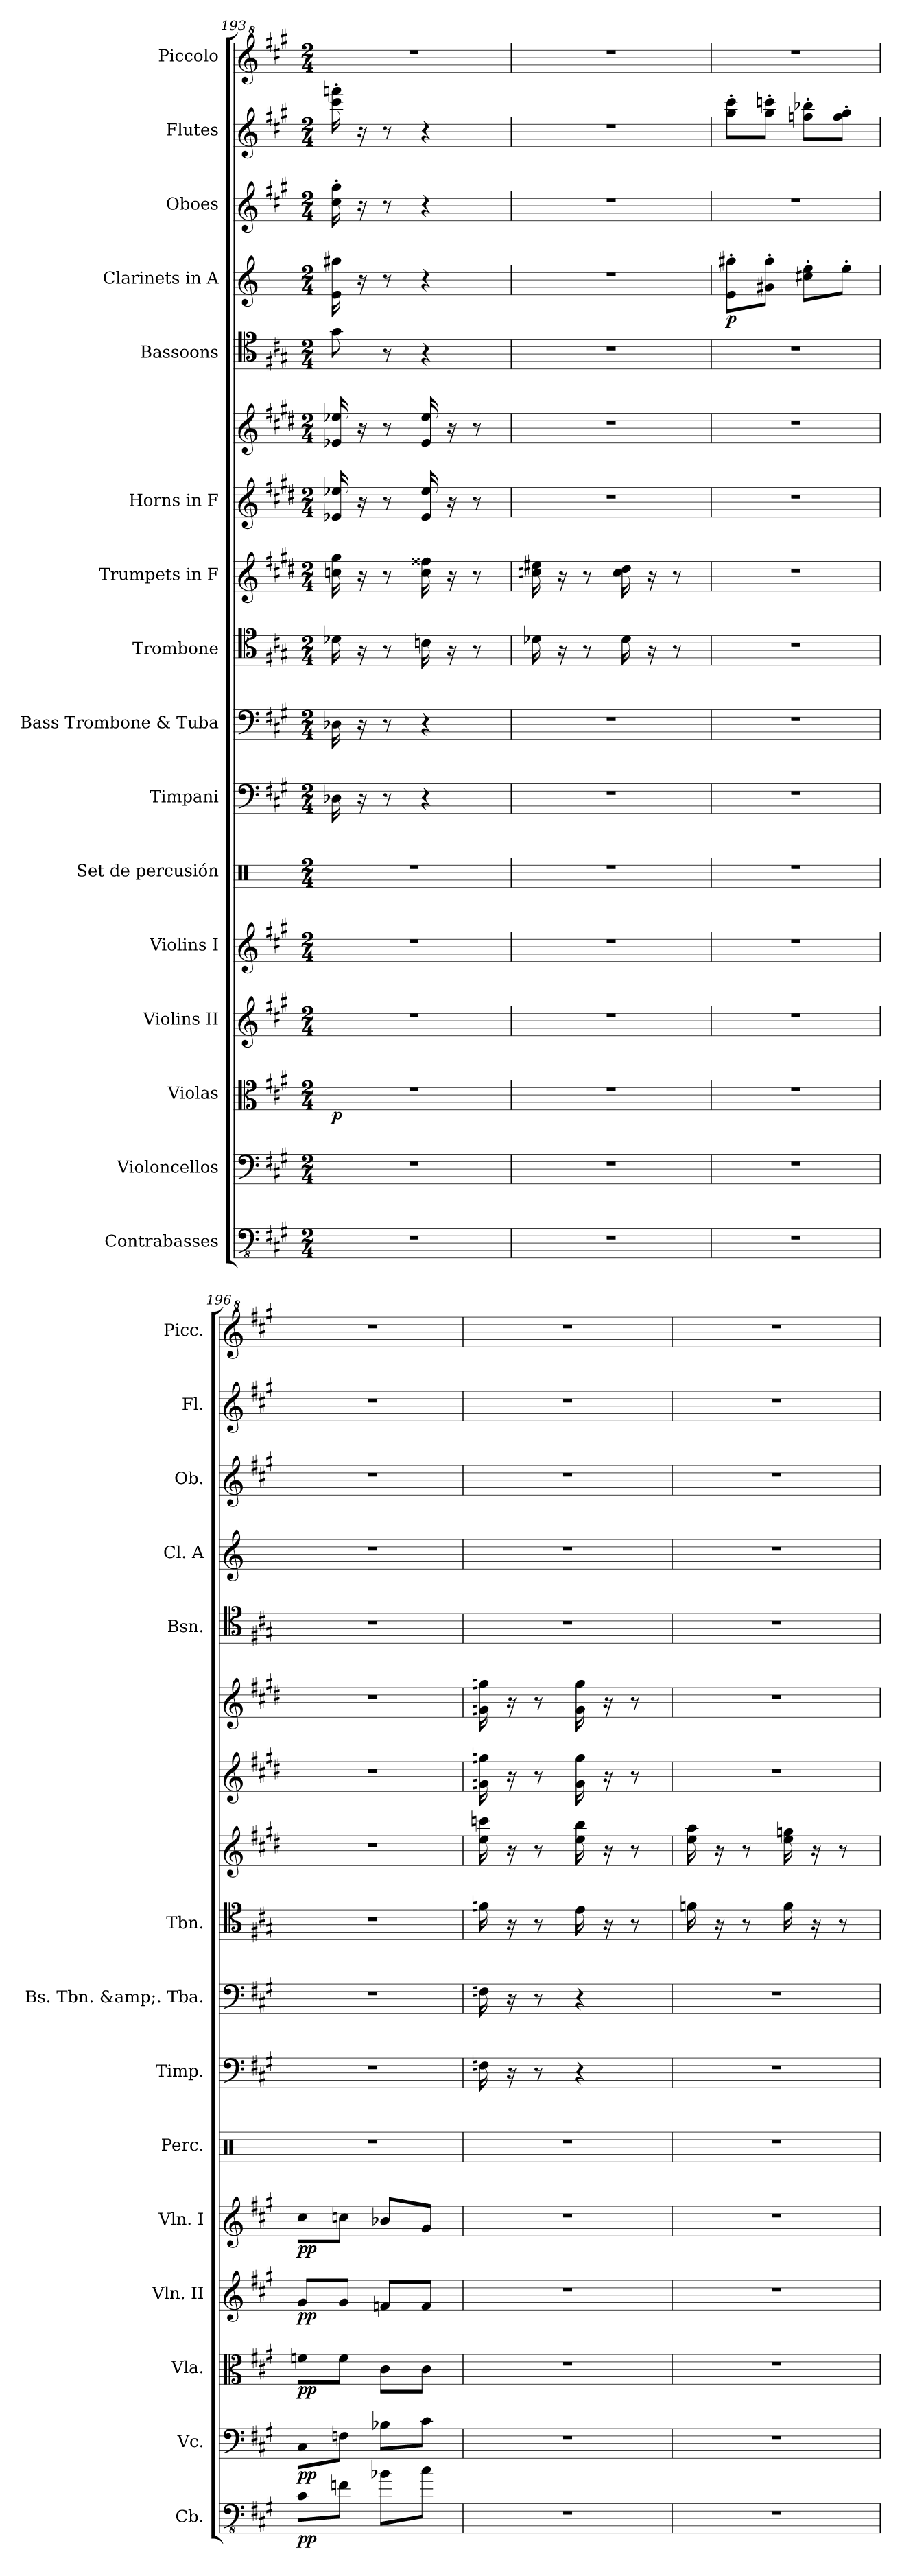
**kern	**dynam	**kern	**dynam	**kern	**dynam	**kern	**dynam	**kern	**dynam	**kern	**kern	**kern	**kern	**kern	**kern	**kern	**kern	**kern	**dynam	**kern	**kern	**kern
*part16	*part16	*part15	*part15	*part14	*part14	*part13	*part13	*part12	*part12	*part11	*part10	*part9	*part8	*part7	*part6	*part6	*part5	*part4	*part4	*part3	*part2	*part1
*staff17	*staff17	*staff16	*staff16	*staff15	*staff15	*staff14	*staff14	*staff13	*staff13	*staff12	*staff11	*staff10	*staff9	*staff8	*staff7	*staff6	*staff5	*staff4	*staff4	*staff3	*staff2	*staff1
*I"Contrabasses	*	*I"Violoncellos	*	*I"Violas	*	*I"Violins II	*	*I"Violins I	*	*I"Set de percusión	*I"Timpani	*I"Bass Trombone &amp; Tuba	*I"Trombone	*I"Trumpets in F	*I"Horns in F	*	*I"Bassoons	*I"Clarinets in A	*	*I"Oboes	*I"Flutes	*I"Piccolo
*I'Cb.	*	*I'Vc.	*	*I'Vla.	*	*I'Vln. II	*	*I'Vln. I	*	*I'Perc.	*I'Timp.	*I'Bs. Tbn. &amp;. Tba.	*I'Tbn.	*	*	*	*I'Bsn.	*I'Cl. A	*	*I'Ob.	*I'Fl.	*I'Picc.
!!LO:PB:g=z
*clefFv4	*	*clefF4	*	*clefC3	*	*clefG2	*	*clefG2	*	*clefX	*clefF4	*clefF4	*clefC4	*clefG2	*clefG2	*clefG2	*clefC4	*clefG2	*	*clefG2	*clefG2	*clefG^2
*ITrd7c12	*	*	*	*	*	*	*	*	*	*	*	*	*	*ITrd4c7	*ITrd4c7	*ITrd4c7	*	*ITrd2c3	*	*	*	*ITrd-7c-12
*k[f#c#g#]	*	*k[f#c#g#]	*	*k[f#c#g#]	*	*k[f#c#g#]	*	*k[f#c#g#]	*	*k[]	*k[f#c#g#]	*k[f#c#g#]	*k[f#c#g#]	*k[f#c#g#]	*k[f#c#g#]	*k[f#c#g#]	*k[f#c#g#]	*k[f#c#g#]	*	*k[f#c#g#]	*k[f#c#g#]	*k[f#c#g#]
*M2/4	*	*M2/4	*	*M2/4	*	*M2/4	*	*M2/4	*	*M2/4	*M2/4	*M2/4	*M2/4	*M2/4	*M2/4	*M2/4	*M2/4	*M2/4	*	*M2/4	*M2/4	*M2/4
=193	=193	=193	=193	=193	=193	=193	=193	=193	=193	=193	=193	=193	=193	=193	=193	=193	=193	=193	=193	=193	=193	=193
!	!	!	!	!	!LO:DY:b	!	!	!	!	!	!	!	!	!	!	!	!	!	!	!	!	!
2r	.	2r	.	2r	p	2r	.	2r	.	2r	16D-X\	16D-X\	16d-X\	16fn\ 16cc#\	16A-X/ 16a-X/	16A-X/ 16a-X/	8g#\	16c#\ 16ee#X\	.	16cc#\' 16gg#\'	16ccc#\' 16fffn\'	2r
.	.	.	.	.	.	.	.	.	.	.	16r	16r	16r	16r	16r	16r	.	16r	.	16r	16r	.
.	.	.	.	.	.	.	.	.	.	.	8r	8r	8r	8r	8r	8r	8r	8r	.	8r	8r	.
.	.	.	.	.	.	.	.	.	.	.	4r	4r	16cn\	16f\ 16b#X\	16A-/ 16a-/	16A-/ 16a-/	4r	4r	.	4r	4r	.
.	.	.	.	.	.	.	.	.	.	.	.	.	16r	16r	16r	16r	.	.	.	.	.	.
.	.	.	.	.	.	.	.	.	.	.	.	.	8r	8r	8r	8r	.	.	.	.	.	.
=194	=194	=194	=194	=194	=194	=194	=194	=194	=194	=194	=194	=194	=194	=194	=194	=194	=194	=194	=194	=194	=194	=194
2r	.	2r	.	2r	.	2r	.	2r	.	2r	2r	2r	16d-X\	16fn\ 16a#X\	2r	2r	2r	2r	.	2r	2r	2r
.	.	.	.	.	.	.	.	.	.	.	.	.	16r	16r	.	.	.	.	.	.	.	.
.	.	.	.	.	.	.	.	.	.	.	.	.	8r	8r	.	.	.	.	.	.	.	.
.	.	.	.	.	.	.	.	.	.	.	.	.	16d-\	16f\ 16g#\	.	.	.	.	.	.	.	.
.	.	.	.	.	.	.	.	.	.	.	.	.	16r	16r	.	.	.	.	.	.	.	.
.	.	.	.	.	.	.	.	.	.	.	.	.	8r	8r	.	.	.	.	.	.	.	.
=195	=195	=195	=195	=195	=195	=195	=195	=195	=195	=195	=195	=195	=195	=195	=195	=195	=195	=195	=195	=195	=195	=195
!	!	!	!	!	!	!	!	!	!	!	!	!	!	!	!	!	!	!	!LO:DY:b	!	!	!
2r	.	2r	.	2r	.	2r	.	2r	.	2r	2r	2r	2r	2r	2r	2r	2r	8c#\' 8ee#X\'L	p	2r	8gg#\' 8ccc#\'L	2r
.	.	.	.	.	.	.	.	.	.	.	.	.	.	.	.	.	.	8e#X\' 8ee#\'J	.	.	8gg#\' 8cccn\'J	.
.	.	.	.	.	.	.	.	.	.	.	.	.	.	.	.	.	.	8a#X\' 8cc#\'L	.	.	8ffn\' 8bb-X\'L	.
.	.	.	.	.	.	.	.	.	.	.	.	.	.	.	.	.	.	8cc#'\J	.	.	8ff\' 8gg#\'J	.
=196	=196	=196	=196	=196	=196	=196	=196	=196	=196	=196	=196	=196	=196	=196	=196	=196	=196	=196	=196	=196	=196	=196
!	!LO:DY:b	!	!LO:DY:b	!	!LO:DY:b	!	!LO:DY:b	!	!LO:DY:b	!	!	!	!	!	!	!	!	!	!	!	!	!
8CC#\L	pp	8C#\L	pp	8fn\L	pp	8g#/L	pp	8cc#\L	pp	2r	2r	2r	2r	2r	2r	2r	2r	2r	.	2r	2r	2r
8FFn\J	.	8Fn\J	.	8f\J	.	8g#/J	.	8ccn\J	.	.	.	.	.	.	.	.	.	.	.	.	.	.
8BB-X\L	.	8B-X\L	.	8c#\L	.	8fn/L	.	8b-X/L	.	.	.	.	.	.	.	.	.	.	.	.	.	.
8C#\J	.	8c#\J	.	8c#\J	.	8f/J	.	8g#/J	.	.	.	.	.	.	.	.	.	.	.	.	.	.
=197	=197	=197	=197	=197	=197	=197	=197	=197	=197	=197	=197	=197	=197	=197	=197	=197	=197	=197	=197	=197	=197	=197
2r	.	2r	.	2r	.	2r	.	2r	.	2r	16Fn\	16Fn\	16fn\	16a\ 16ffn\	16cn\ 16ccn\	16cn\ 16ccn\	2r	2r	.	2r	2r	2r
.	.	.	.	.	.	.	.	.	.	.	16r	16r	16r	16r	16r	16r	.	.	.	.	.	.
.	.	.	.	.	.	.	.	.	.	.	8r	8r	8r	8r	8r	8r	.	.	.	.	.	.
.	.	.	.	.	.	.	.	.	.	.	4r	4r	16e\	16a\ 16ee\	16c\ 16cc\	16c\ 16cc\	.	.	.	.	.	.
.	.	.	.	.	.	.	.	.	.	.	.	.	16r	16r	16r	16r	.	.	.	.	.	.
.	.	.	.	.	.	.	.	.	.	.	.	.	8r	8r	8r	8r	.	.	.	.	.	.
!!LO:PB:g=z
=198	=198	=198	=198	=198	=198	=198	=198	=198	=198	=198	=198	=198	=198	=198	=198	=198	=198	=198	=198	=198	=198	=198
2r	.	2r	.	2r	.	2r	.	2r	.	2r	2r	2r	16fn\	16a\ 16dd\	2r	2r	2r	2r	.	2r	2r	2r
.	.	.	.	.	.	.	.	.	.	.	.	.	16r	16r	.	.	.	.	.	.	.	.
.	.	.	.	.	.	.	.	.	.	.	.	.	8r	8r	.	.	.	.	.	.	.	.
.	.	.	.	.	.	.	.	.	.	.	.	.	16f\	16a\ 16ccn\	.	.	.	.	.	.	.	.
.	.	.	.	.	.	.	.	.	.	.	.	.	16r	16r	.	.	.	.	.	.	.	.
.	.	.	.	.	.	.	.	.	.	.	.	.	8r	8r	.	.	.	.	.	.	.	.
=	=	=	=	=	=	=	=	=	=	=	=	=	=	=	=	=	=	=	=	=	=	=
*-	*-	*-	*-	*-	*-	*-	*-	*-	*-	*-	*-	*-	*-	*-	*-	*-	*-	*-	*-	*-	*-	*-
